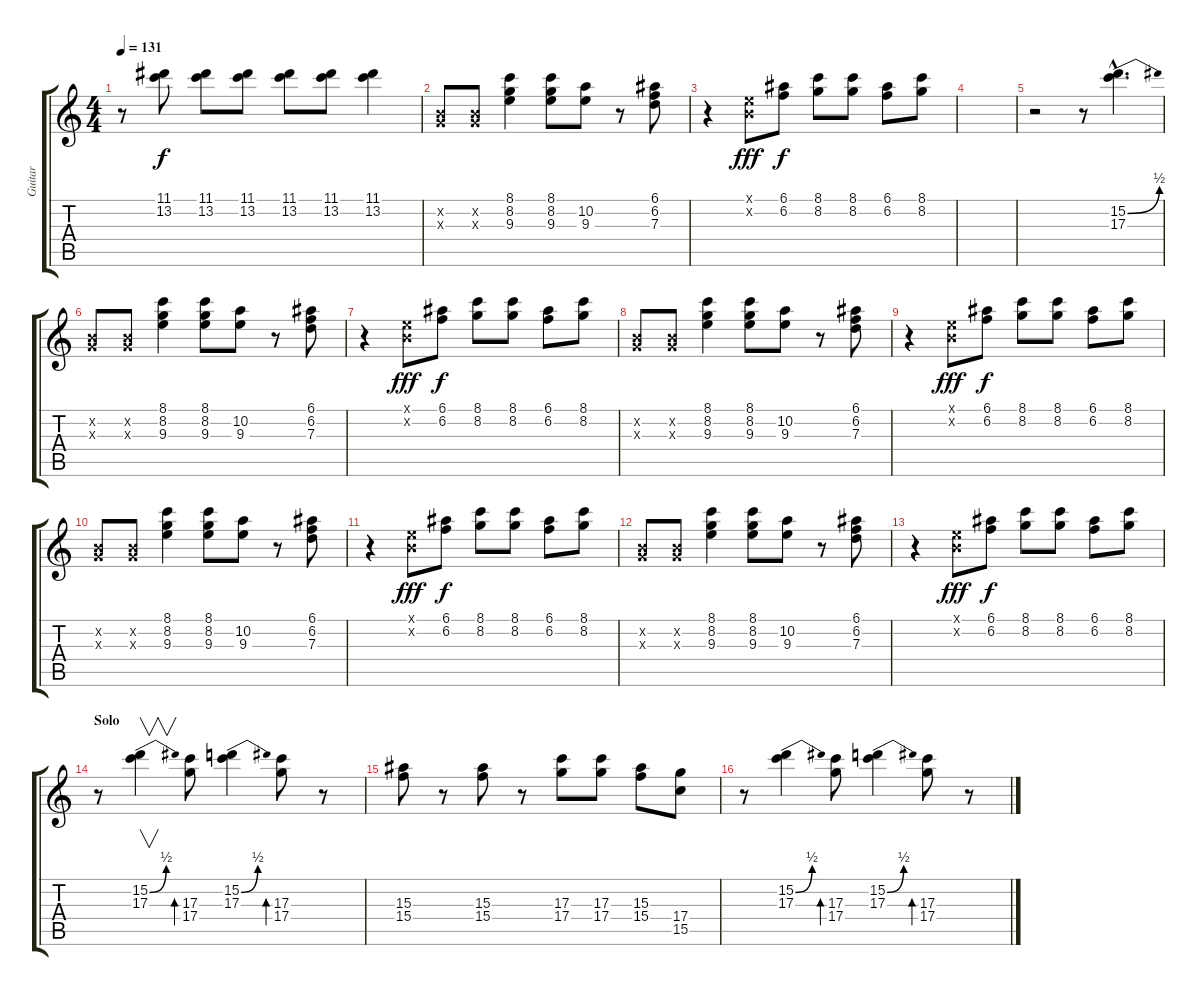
\track ("Guitar" "Guitar") {instrument electricguitarclean}
\staff {score tabs}
\tuning (E4 B3 G3 D3 A2 E2) {hide}
\ts (4 4)
\tempo 131
\clef g2
\ks c
r.8{dy f} (11.1 13.2).8 (11.1 13.2).8 (11.1 13.2).8 (11.1 13.2).8 (11.1 13.2).8 (11.1 13.2).4 |
(0.2{x} 0.3{x}).8 (0.2{x} 0.3{x}).8 (8.1 8.2 9.3).4 (8.1 8.2 9.3).8 (10.2 9.3).8 r.8 (6.1 6.2 7.3).8 |
r.4 (0.1{x} 0.2{x}).8{dy fff} (6.1 6.2).8{dy f} (8.1 8.2).8 (8.1 8.2).8 (6.1 6.2).8 (8.1 8.2).8 |
|
r.2 r.8 (15.2{be (bend 0 0 60 2) hac} 17.3{hac}).4{d} |
(0.2{x} 0.3{x}).8 (0.2{x} 0.3{x}).8 (8.1 8.2 9.3).4 (8.1 8.2 9.3).8 (10.2 9.3).8 r.8 (6.1 6.2 7.3).8 |
r.4 (0.1{x} 0.2{x}).8{dy fff} (6.1 6.2).8{dy f} (8.1 8.2).8 (8.1 8.2).8 (6.1 6.2).8 (8.1 8.2).8 |
(0.2{x} 0.3{x}).8 (0.2{x} 0.3{x}).8 (8.1 8.2 9.3).4 (8.1 8.2 9.3).8 (10.2 9.3).8 r.8 (6.1 6.2 7.3).8 |
r.4 (0.1{x} 0.2{x}).8{dy fff} (6.1 6.2).8{dy f} (8.1 8.2).8 (8.1 8.2).8 (6.1 6.2).8 (8.1 8.2).8 |
(0.2{x} 0.3{x}).8 (0.2{x} 0.3{x}).8 (8.1 8.2 9.3).4 (8.1 8.2 9.3).8 (10.2 9.3).8 r.8 (6.1 6.2 7.3).8 |
r.4 (0.1{x} 0.2{x}).8{dy fff} (6.1 6.2).8{dy f} (8.1 8.2).8 (8.1 8.2).8 (6.1 6.2).8 (8.1 8.2).8 |
(0.2{x} 0.3{x}).8 (0.2{x} 0.3{x}).8 (8.1 8.2 9.3).4 (8.1 8.2 9.3).8 (10.2 9.3).8 r.8 (6.1 6.2 7.3).8 |
r.4 (0.1{x} 0.2{x}).8{dy fff} (6.1 6.2).8{dy f} (8.1 8.2).8 (8.1 8.2).8 (6.1 6.2).8 (8.1 8.2).8 |
\section ("" "Solo")
r.8 (15.2{be (bend 0 0 60 2)} 17.3).4{v} (17.3 17.4).8{bd 120} (15.2{be (bend 0 0 60 2)} 17.3).4 (17.3 17.4).8{bd 120} r.8 |
(15.3 15.4).8 r.8 (15.3 15.4).8 r.8 (17.3 17.4).8 (17.3 17.4).8 (15.3 15.4).8 (17.4 15.5).8 |
r.8 (15.2{be (bend 0 0 60 2)} 17.3).4 (17.3 17.4).8{bd 120} (15.2{be (bend 0 0 60 2)} 17.3).4 (17.3 17.4).8{bd 120} r.8
